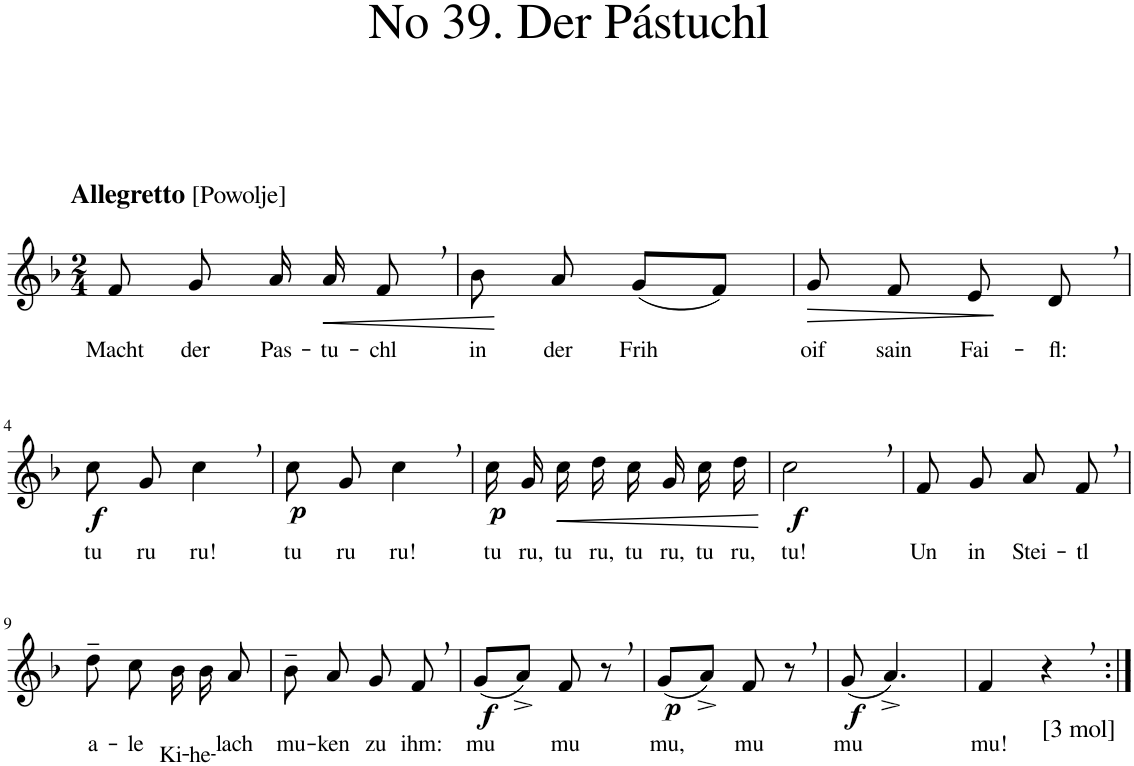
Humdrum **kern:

**kern	**text	**dynam
*part1	*part1	*part1
*staff1	*staff1	*staff1
*I"Klavier	*	*
*I'Klav.	*	*
*clefG2	*	*
*k[b-]	*	*
*M2/4	*	*
=1	=1	=1
!LO:TX:a:B:t=Allegretto	!	!
!LO:TX:a:t=[Powolje]	!	!
!	!LO:LY:b	!
8f/	Macht	.
!	!LO:LY:b	!
8g/	der	.
!	!LO:LY:b	!
16a/	Pas-	.
!	!LO:LY:b	!LO:HP:b
16a/	-tu-	<
!	!LO:LY:b	!
8f,/	-chl	.
.	.	[
=2	=2	=2
!	!LO:LY:b	!
8b-\	in	.
!	!LO:LY:b	!
8a/	der	.
!	!LO:LY:b	!
(8g/L	Frih	.
8f/J)	.	.
=3	=3	=3
!	!LO:LY:b	!LO:HP:b
8g/	oif	>
!	!LO:LY:b	!
8f/	sain	.
!	!LO:LY:b	!
8e/	Fai-	.
!	!LO:LY:b	!
8d,/	-fl:	.
.	.	]
!!LO:LB:g=z
=4	=4	=4
!	!LO:LY:b	!LO:DY:b
8cc\	tu	f
!	!LO:LY:b	!
8g/	ru	.
!	!LO:LY:b	!
4cc,\	ru!	.
=5	=5	=5
!	!LO:LY:b	!LO:DY:b
8cc\	tu	p
!	!LO:LY:b	!
8g/	ru	.
!	!LO:LY:b	!
4cc,\	ru!	.
=6	=6	=6
!	!LO:LY:b	!LO:DY:b
16cc\	tu	p
!	!LO:LY:b	!
16g/	ru,	.
!	!LO:LY:b	!LO:HP:b
16cc\	tu	<
!	!LO:LY:b	!
16dd\	ru,	.
!	!LO:LY:b	!
16cc\	tu	.
!	!LO:LY:b	!
16g/	ru,	.
!	!LO:LY:b	!
16cc\	tu	.
!	!LO:LY:b	!
16dd\	ru,	.
.	.	[
=7	=7	=7
!	!LO:LY:b	!LO:DY:b
2cc,\	tu!	f
=8	=8	=8
!	!LO:LY:b	!
8f/	Un	.
!	!LO:LY:b	!
8g/	in	.
!	!LO:LY:b	!
8a/	Stei-	.
!	!LO:LY:b	!
8f,/	-tl	.
!!LO:LB:g=z
=9	=9	=9
!	!LO:LY:b	!
8dd~\	a-	.
!	!LO:LY:b	!
8cc\	-le	.
!	!LO:LY:b	!
16b-\	Ki-	.
!	!LO:LY:b	!
16b-\	-he-	.
!	!LO:LY:b	!
8a/	-lach	.
=10	=10	=10
!	!LO:LY:b	!
8b-~\	mu-	.
!	!LO:LY:b	!
8a/	-ken	.
!	!LO:LY:b	!
8g/	zu	.
!	!LO:LY:b	!
8f,/	ihm:	.
=11	=11	=11
!	!LO:LY:b	!LO:DY:b
(8g/L	mu	f
8a^/J)	.	.
!	!LO:LY:b	!
8f/	mu	.
8r	.	.
=12	=12	=12
!	!LO:LY:b	!LO:DY:b
(8g/L	mu,	p
8a^/J)	.	.
!	!LO:LY:b	!
8f/	mu	.
8r	.	.
=13	=13	=13
!	!LO:LY:b	!LO:DY:b
(8g/	mu	f
4.a^/)	.	.
=14	=14	=14
!	!LO:LY:b	!
4f/	mu!	.
!LO:TX:b:t=[3 mol]	!	!
4r	.	.
=:|!	=:|!	=:|!
*-	*-	*-
